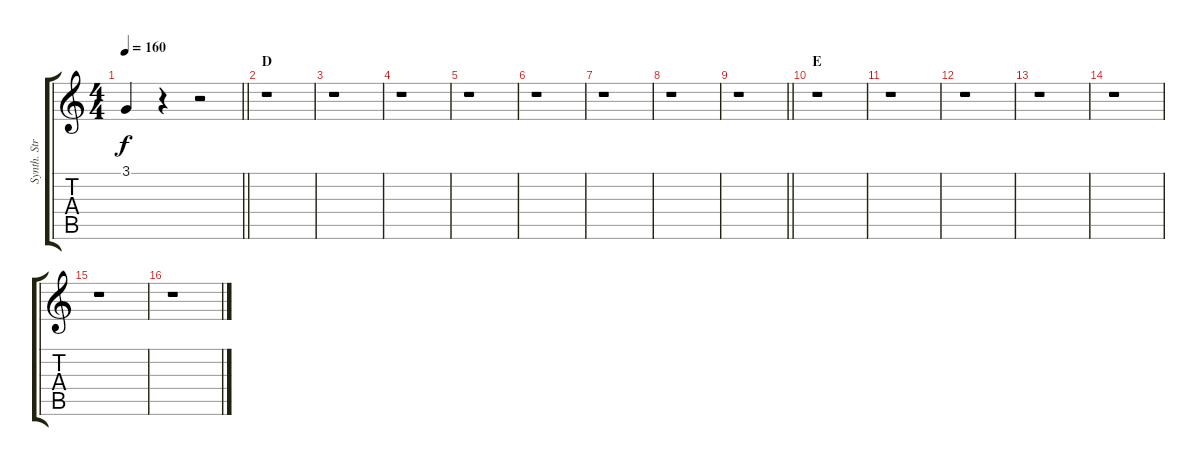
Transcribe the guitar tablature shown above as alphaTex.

\track ("Synth. Strings" "Synth. Str") {instrument stringensemble1}
\staff {score tabs}
\tuning (E4 B3 G3 D3 A2 E2) {hide}
\ts (4 4)
\tempo 160
\clef g2
\barLineRight lightlight
\ks c
3.1.4{dy f} r.4 r.2 |
\section ("" "D")
r.1 |
r.1 |
r.1 |
r.1 |
r.1 |
r.1 |
r.1 |
\barLineRight lightlight
r.1 |
\section ("" "E")
r.1 |
r.1 |
r.1 |
r.1 |
r.1 |
r.1 |
r.1
